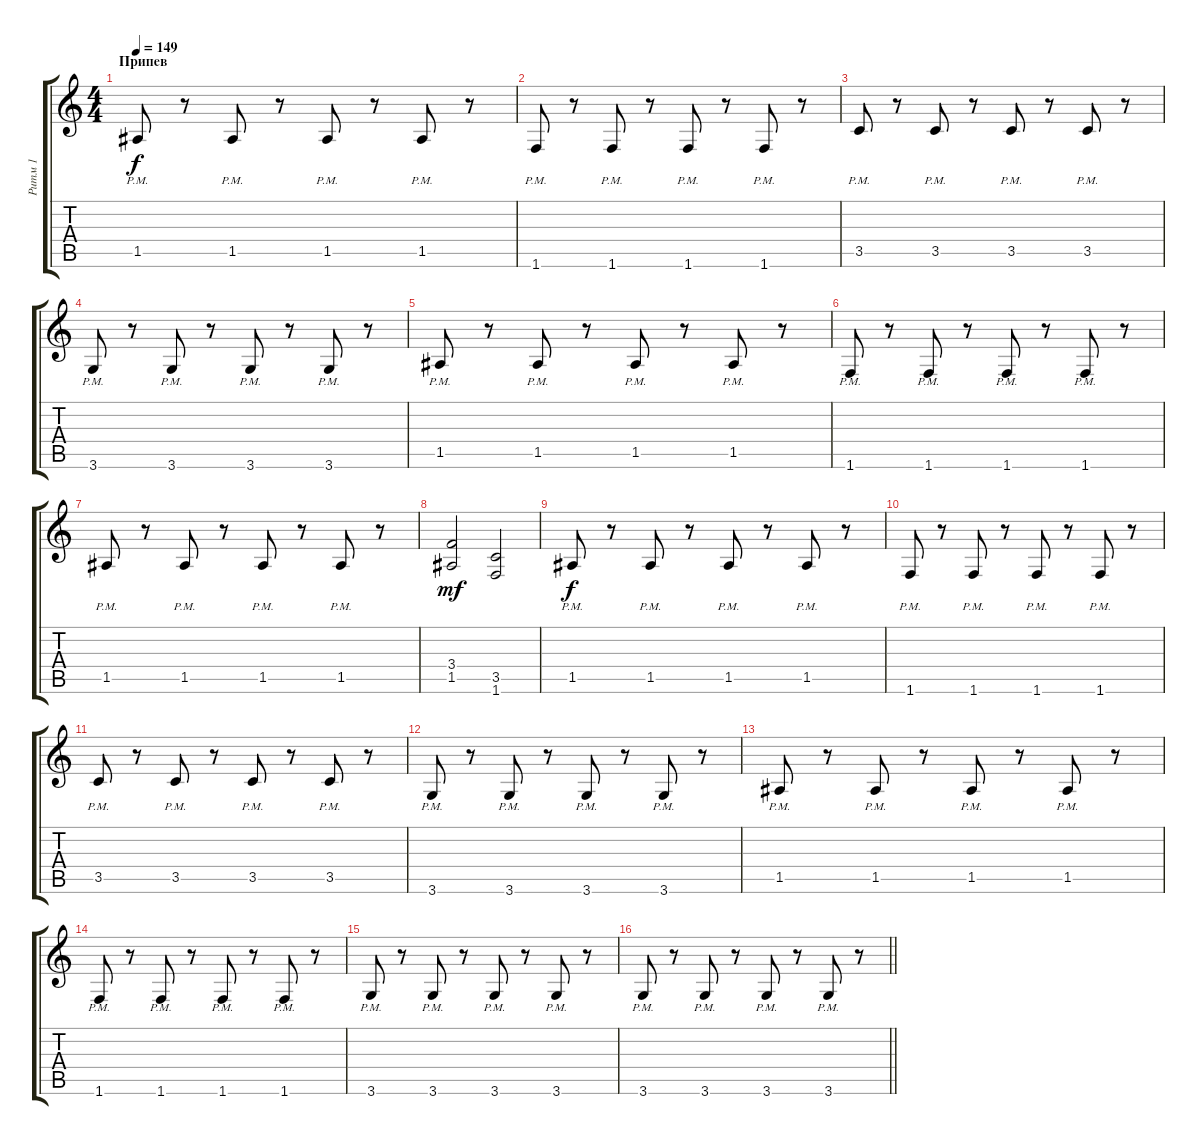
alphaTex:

\track ("Ритм 1" "Ритм 1") {instrument distortionguitar}
\staff {score tabs}
\tuning (E4 B3 G3 D3 A2 E2) {hide}
\ts (4 4)
\section ("" "Припев")
\tempo 149
\clef g2
\ks c
1.5{pm}.8{dy f} r.8 1.5{pm}.8 r.8 1.5{pm}.8 r.8 1.5{pm}.8 r.8 |
1.6{pm}.8 r.8 1.6{pm}.8 r.8 1.6{pm}.8 r.8 1.6{pm}.8 r.8 |
3.5{pm}.8 r.8 3.5{pm}.8 r.8 3.5{pm}.8 r.8 3.5{pm}.8 r.8 |
3.6{pm}.8 r.8 3.6{pm}.8 r.8 3.6{pm}.8 r.8 3.6{pm}.8 r.8 |
1.5{pm}.8 r.8 1.5{pm}.8 r.8 1.5{pm}.8 r.8 1.5{pm}.8 r.8 |
1.6{pm}.8 r.8 1.6{pm}.8 r.8 1.6{pm}.8 r.8 1.6{pm}.8 r.8 |
1.5{pm}.8 r.8 1.5{pm}.8 r.8 1.5{pm}.8 r.8 1.5{pm}.8 r.8 |
(3.4 1.5).2{dy mf} (3.5 1.6).2 |
1.5{pm}.8{dy f} r.8 1.5{pm}.8 r.8 1.5{pm}.8 r.8 1.5{pm}.8 r.8 |
1.6{pm}.8 r.8 1.6{pm}.8 r.8 1.6{pm}.8 r.8 1.6{pm}.8 r.8 |
3.5{pm}.8 r.8 3.5{pm}.8 r.8 3.5{pm}.8 r.8 3.5{pm}.8 r.8 |
3.6{pm}.8 r.8 3.6{pm}.8 r.8 3.6{pm}.8 r.8 3.6{pm}.8 r.8 |
1.5{pm}.8 r.8 1.5{pm}.8 r.8 1.5{pm}.8 r.8 1.5{pm}.8 r.8 |
1.6{pm}.8 r.8 1.6{pm}.8 r.8 1.6{pm}.8 r.8 1.6{pm}.8 r.8 |
3.6{pm}.8 r.8 3.6{pm}.8 r.8 3.6{pm}.8 r.8 3.6{pm}.8 r.8 |
\barLineRight lightlight
3.6{pm}.8 r.8 3.6{pm}.8 r.8 3.6{pm}.8 r.8 3.6{pm}.8 r.8
